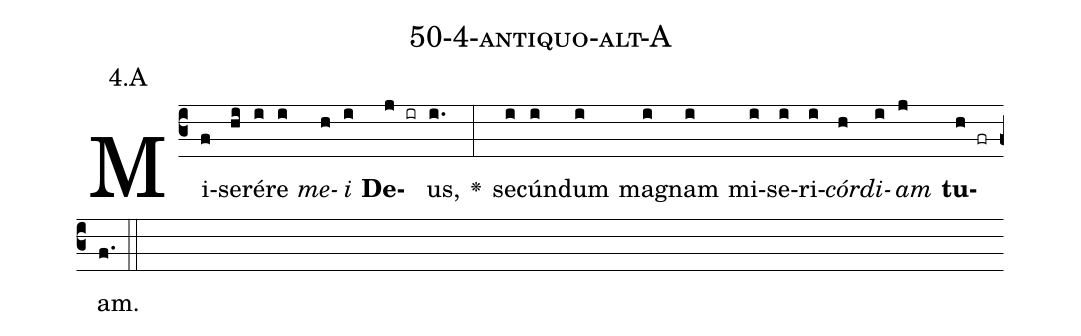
name: 50-4-antiquo-alt-A;
annotation: 4.A;
%%
(c3)Mi(f)se(hi)ré(i)re(i) <i>me</i>(h)<i>i</i>(i) <b>De</b>(j ir)us,(i.) <v>\greheightstar</v>(:) se(i)cún(i)dum(i) ma(i)gnam(i) mi(i)se(i)ri(i)<i>cór</i>(h)<i>di</i>(i)<i>am</i>(j) <b>tu</b>(h fr)am.(f.) (::)


%E(i) u(h) o(i) u(j) a(h) e.(f.) (::)
